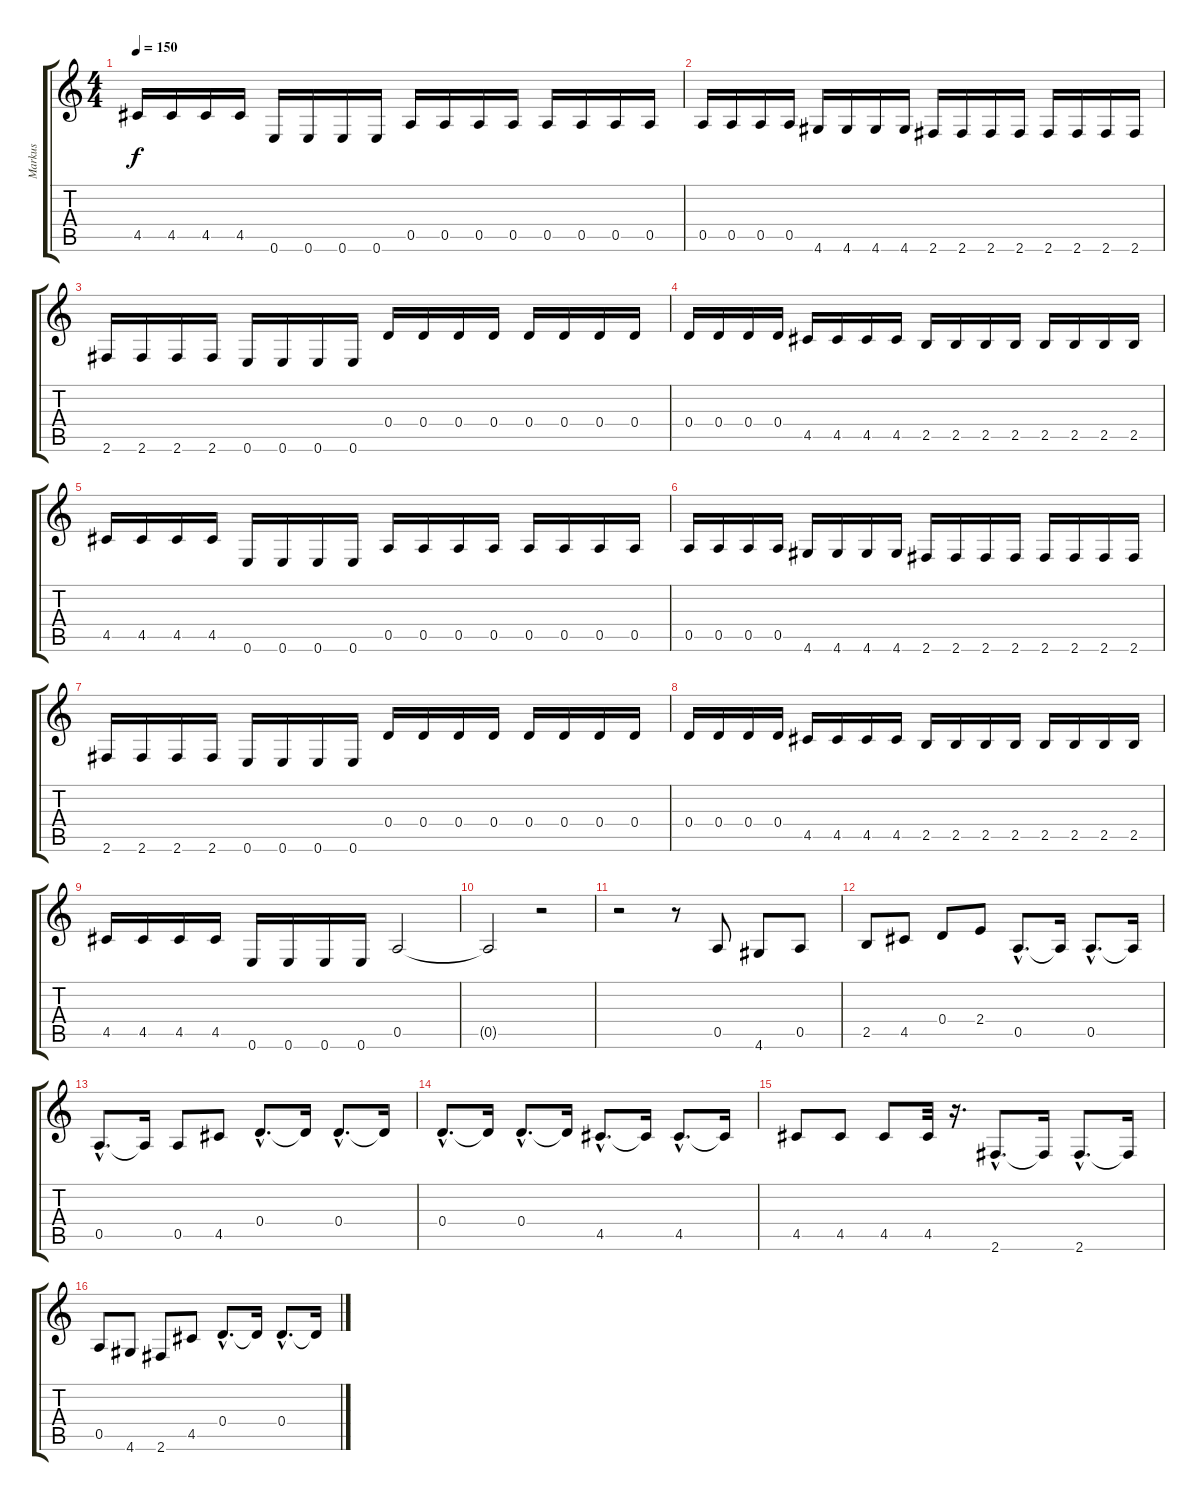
\track ("Markus" "Markus") {instrument electricbassfinger}
\staff {score tabs}
\tuning (E4 B3 G3 D3 A2 E2) {hide}
\ts (4 4)
\tempo 150
\clef g2
\ks c
4.5.16{dy f} 4.5.16 4.5.16 4.5.16 0.6.16 0.6.16 0.6.16 0.6.16 0.5.16 0.5.16 0.5.16 0.5.16 0.5.16 0.5.16 0.5.16 0.5.16 |
0.5.16 0.5.16 0.5.16 0.5.16 4.6.16 4.6.16 4.6.16 4.6.16 2.6.16 2.6.16 2.6.16 2.6.16 2.6.16 2.6.16 2.6.16 2.6.16 |
2.6.16 2.6.16 2.6.16 2.6.16 0.6.16 0.6.16 0.6.16 0.6.16 0.4.16 0.4.16 0.4.16 0.4.16 0.4.16 0.4.16 0.4.16 0.4.16 |
0.4.16 0.4.16 0.4.16 0.4.16 4.5.16 4.5.16 4.5.16 4.5.16 2.5.16 2.5.16 2.5.16 2.5.16 2.5.16 2.5.16 2.5.16 2.5.16 |
4.5.16 4.5.16 4.5.16 4.5.16 0.6.16 0.6.16 0.6.16 0.6.16 0.5.16 0.5.16 0.5.16 0.5.16 0.5.16 0.5.16 0.5.16 0.5.16 |
0.5.16 0.5.16 0.5.16 0.5.16 4.6.16 4.6.16 4.6.16 4.6.16 2.6.16 2.6.16 2.6.16 2.6.16 2.6.16 2.6.16 2.6.16 2.6.16 |
2.6.16 2.6.16 2.6.16 2.6.16 0.6.16 0.6.16 0.6.16 0.6.16 0.4.16 0.4.16 0.4.16 0.4.16 0.4.16 0.4.16 0.4.16 0.4.16 |
0.4.16 0.4.16 0.4.16 0.4.16 4.5.16 4.5.16 4.5.16 4.5.16 2.5.16 2.5.16 2.5.16 2.5.16 2.5.16 2.5.16 2.5.16 2.5.16 |
4.5.16 4.5.16 4.5.16 4.5.16 0.6.16 0.6.16 0.6.16 0.6.16 0.5.2 |
0.5{t}.2 r.2 |
r.2 r.8 0.5.8 4.6.8 0.5.8 |
2.5.8 4.5.8 0.4.8 2.4.8 0.5{hac}.8{d} 0.5{t}.16 0.5{hac}.8{d} 0.5{t}.16 |
0.5{hac}.8{d} 0.5{t}.16 0.5.8 4.5.8 0.4{hac}.8{d} 0.4{t}.16 0.4{hac}.8{d} 0.4{t}.16 |
0.4{hac}.8{d} 0.4{t}.16 0.4{hac}.8{d} 0.4{t}.16 4.5{hac}.8{d} 4.5{t}.16 4.5{hac}.8{d} 4.5{t}.16 |
4.5.8 4.5.8 4.5.8 4.5.32 r.16{d} 2.6{hac}.8{d} 2.6{t}.16 2.6{hac}.8{d} 2.6{t}.16 |
0.5.8 4.6.8 2.6.8 4.5.8 0.4{hac}.8{d} 0.4{t}.16 0.4{hac}.8{d} 0.4{t}.16
